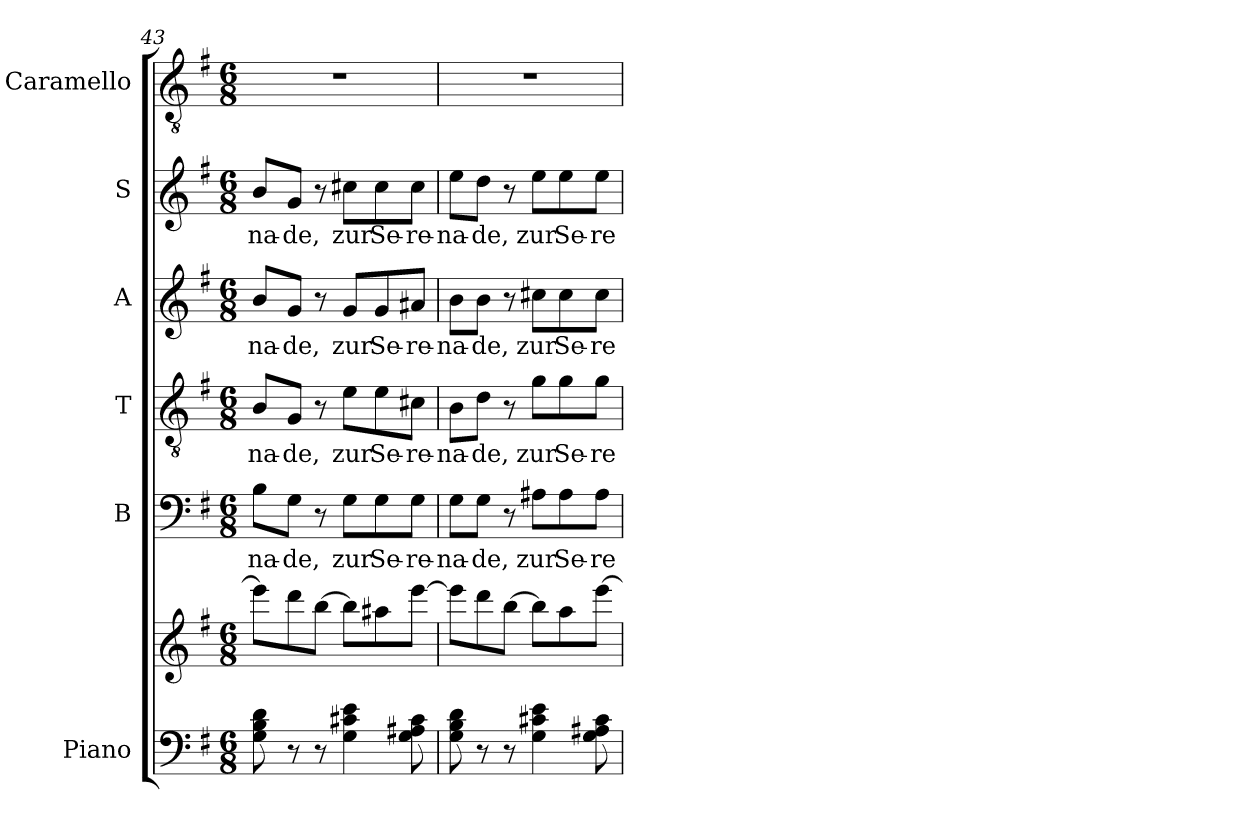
**kern	**kern	**kern	**text	**kern	**text	**kern	**text	**kern	**text	**kern
*part6	*part6	*part5	*part5	*part4	*part4	*part3	*part3	*part2	*part2	*part1
*staff7	*staff6	*staff5	*staff5	*staff4	*staff4	*staff3	*staff3	*staff2	*staff2	*staff1
*I"Piano	*	*I"B	*	*I"T	*	*I"A	*	*I"S	*	*I"Caramello
*I'Pno	*	*I'B	*	*I'T	*	*I'A	*	*I'S	*	*
*clefF4	*clefG2	*clefF4	*	*clefGv2	*	*clefG2	*	*clefG2	*	*clefGv2
*k[f#]	*k[f#]	*k[f#]	*	*k[f#]	*	*k[f#]	*	*k[f#]	*	*k[f#]
*M6/8	*M6/8	*M6/8	*	*M6/8	*	*M6/8	*	*M6/8	*	*M6/8
=43	=43	=43	=43	=43	=43	=43	=43	=43	=43	=43
!	!	!	!LO:LY:b	!	!LO:LY:b	!	!LO:LY:b	!	!LO:LY:b	!
8G\ 8B\ 8d\	8eee\L]	8B\L	-na-	8B/L	-na-	8b/L	-na-	8b/L	-na-	2.r
!	!	!	!LO:LY:b	!	!LO:LY:b	!	!LO:LY:b	!	!LO:LY:b	!
8r	8ddd\	8G\J	-de,	8G/J	-de,	8g/J	-de,	8g/J	-de,	.
8r	[8bb\J	8r	.	8r	.	8r	.	8r	.	.
!	!	!	!LO:LY:b	!	!LO:LY:b	!	!LO:LY:b	!	!LO:LY:b	!
4G\ 4c#X\ 4e\	8bb\L]	8G\L	zur	8e\L	zur	8g/L	zur	8cc#X\L	zur	.
!	!	!	!LO:LY:b	!	!LO:LY:b	!	!LO:LY:b	!	!LO:LY:b	!
.	8aa#X\	8G\	Se-	8e\	Se-	8g/	Se-	8cc#\	Se-	.
!	!	!	!LO:LY:b	!	!LO:LY:b	!	!LO:LY:b	!	!LO:LY:b	!
8G\ 8A#X\ 8c#\	[8eee\J	8G\J	-re-	8c#X\J	-re-	8a#X/J	-re-	8cc#\J	-re-	.
=44	=44	=44	=44	=44	=44	=44	=44	=44	=44	=44
!	!	!	!LO:LY:b	!	!LO:LY:b	!	!LO:LY:b	!	!LO:LY:b	!
8G\ 8B\ 8d\	8eee\L]	8G\L	-na-	8B\L	-na-	8b\L	-na-	8ee\L	-na-	2.r
!	!	!	!LO:LY:b	!	!LO:LY:b	!	!LO:LY:b	!	!LO:LY:b	!
8r	8ddd\	8G\J	-de,	8d\J	-de,	8b\J	-de,	8dd\J	-de,	.
8r	[8bb\J	8r	.	8r	.	8r	.	8r	.	.
!	!	!	!LO:LY:b	!	!LO:LY:b	!	!LO:LY:b	!	!LO:LY:b	!
4G\ 4c#X\ 4e\	8bb\L]	8A#X\L	zur	8g\L	zur	8cc#X\L	zur	8ee\L	zur	.
!	!	!	!LO:LY:b	!	!LO:LY:b	!	!LO:LY:b	!	!LO:LY:b	!
.	8aa\	8A#\	Se-	8g\	Se-	8cc#\	Se-	8ee\	Se-	.
!	!	!	!LO:LY:b	!	!LO:LY:b	!	!LO:LY:b	!	!LO:LY:b	!
8G\ 8A#X\ 8c#\	[8eee\J	8A#\J	-re-	8g\J	-re-	8cc#\J	-re-	8ee\J	-re-	.
=	=	=	=	=	=	=	=	=	=	=
*-	*-	*-	*-	*-	*-	*-	*-	*-	*-	*-
